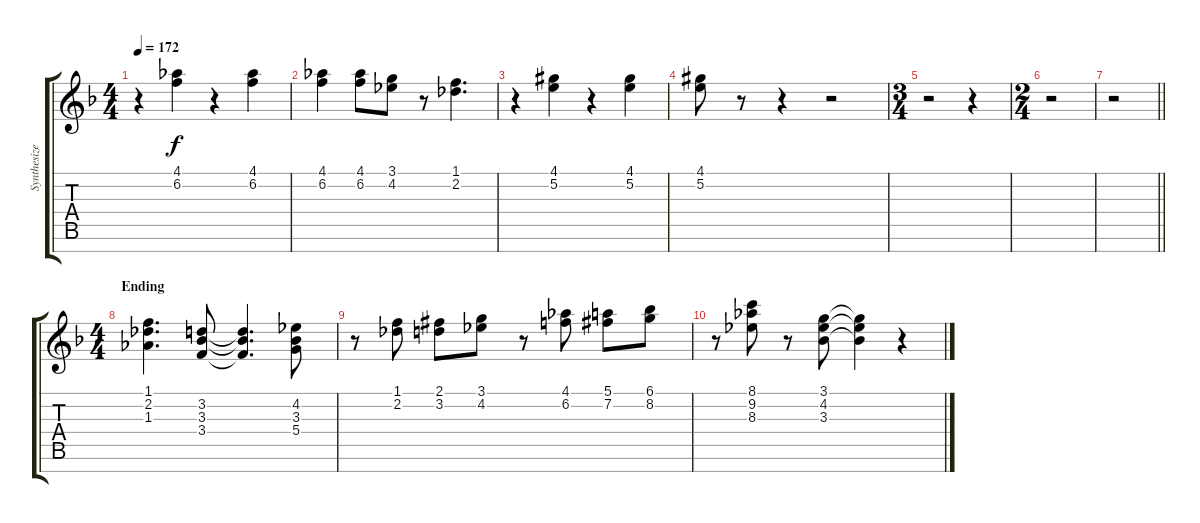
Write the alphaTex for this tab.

\track ("Synthesizer I" "Synthesize") {instrument lead2sawtooth}
\staff {score tabs}
\tuning (E5 B4 G4 D4 A3 E3 B2) {hide}
\ts (4 4)
\tempo 172
\clef g2
\ks f
r.4{dy f} (4.1 6.2).4 r.4 (4.1 6.2).4 |
(4.1 6.2).4 (4.1 6.2).8 (3.1 4.2).8 r.8 (1.1 2.2).4{d} |
r.4 (4.1{acc #} 5.2).4 r.4 (4.1{acc #} 5.2).4 |
(4.1{acc #} 5.2).8 r.8 r.4 r.2 |
\ts (3 4)
r.2 r.4 |
\ts (2 4)
r.2 |
\barLineRight lightlight
r.2 |
\ts (4 4)
\section ("" "Ending")
(1.1 2.2 1.3).4{d} (3.2 3.3 3.4).8 (3.2{t} 3.3{t} 3.4{t}).4{d} (4.2 3.3 5.4).8 |
r.8 (1.1 2.2).8 (2.1{acc #} 3.2).8 (3.1 4.2).8 r.8 (4.1 6.2).8 (5.1 7.2{acc #}).8 (6.1 8.2).8 |
r.8 (8.1 9.2 8.3).8 r.8 (3.1 4.2 3.3).8 (3.1{t} 4.2{t} 3.3{t}).4 r.4
